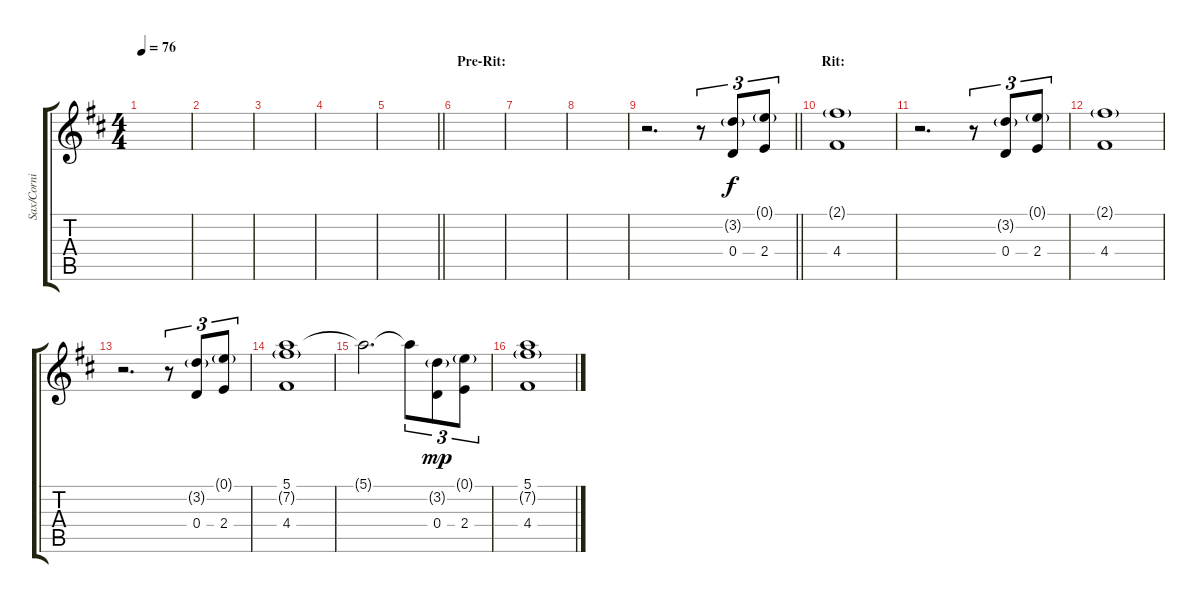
\track ("Sax/Corni" "Sax/Corni") {instrument acousticguitarsteel}
\staff {score tabs}
\tuning (E4 B3 G3 D3 A2 E2) {hide}
\ts (4 4)
\tempo 76
\clef g2
\ks d
|
|
|
|
\barLineRight lightlight
|
\section ("" "Pre-Rit:")
|
|
|
\barLineRight lightlight
r.2{d} r.8{tu (3 2) volume 10 instrument frenchhorn} (3.2{g} 0.4).8{tu (3 2)} (0.1{g} 2.4).8{tu (3 2)} |
\section ("" "Rit:")
(2.1{g} 4.4).1 |
r.2{d} r.8{tu (3 2)} (3.2{g} 0.4).8{tu (3 2)} (0.1{g} 2.4).8{tu (3 2)} |
(2.1{g} 4.4).1 |
r.2{d} r.8{tu (3 2)} (3.2{g} 0.4).8{tu (3 2)} (0.1{g} 2.4).8{tu (3 2)} |
(5.1 7.2{g} 4.4).1 |
5.1{t}.2{d dy f} 5.1{t}.8{tu (3 2)} (3.2{g} 0.4).8{tu (3 2) dy mp} (0.1{g} 2.4).8{tu (3 2)} |
(5.1 7.2{g} 4.4).1
